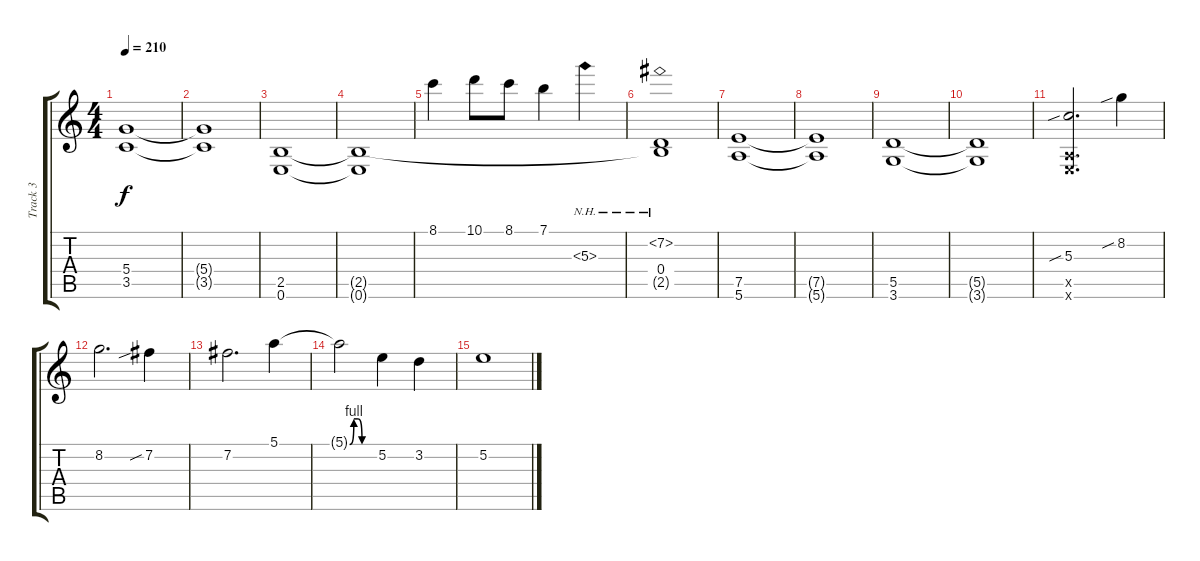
\track ("Track 3" "Track 3") {instrument overdrivenguitar}
\staff {score tabs}
\tuning (E4 B3 G3 D3 A2 E2) {hide}
\ts (4 4)
\tempo 210
\clef g2
\ks c
(5.4 3.5).1{dy f} |
(5.4{t} 3.5{t}).1 |
(2.5 0.6).1 |
(2.5{t} 0.6{t}).1 |
8.1.4 10.1.8 8.1.8 7.1.4 5.3{nh}.4 |
(7.2{nh} 0.4 2.5{t}).1 |
(7.5 5.6).1 |
(7.5{t} 5.6{t}).1 |
(5.5 3.6).1 |
(5.5{t} 3.6{t}).1 |
(5.3{sib} 0.5{x} 0.6{x}).2{d} 8.2{sib}.4 |
8.2.2{d} 7.2{sib}.4 |
7.2.2{d} 5.1.4 |
5.1{be (custom 0 0 10 4 20 4 30 0 60 0) t}.2 5.2.4 3.2.4 |
5.2.1
